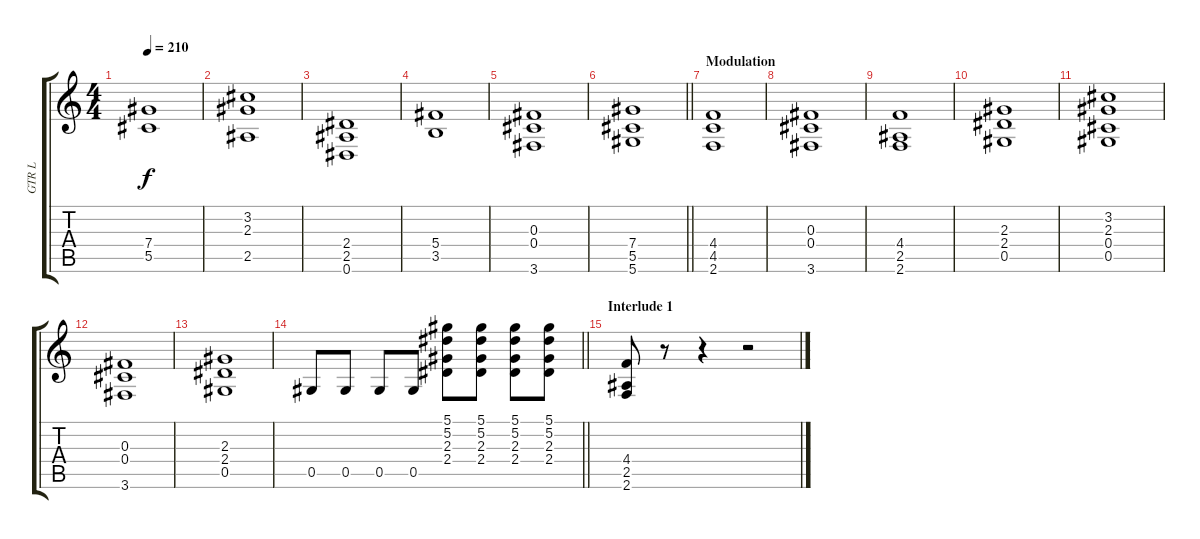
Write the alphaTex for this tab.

\track ("GTR L" "GTR L") {instrument distortionguitar}
\staff {score tabs}
\tuning (Eb4 Bb3 Gb3 Db3 Ab2 Eb2) {hide}
\ts (4 4)
\tempo 210
\clef g2
\ks c
(7.4 5.5).1{dy f} |
(3.2 2.3 2.5).1 |
(2.4 2.5 0.6).1 |
(5.4 3.5).1 |
(0.3 0.4 3.6).1 |
\barLineRight lightlight
(7.4 5.5 5.6).1 |
\section ("" "Modulation")
(4.4 4.5 2.6).1 |
(0.3 0.4 3.6).1 |
(4.4 2.5 2.6).1 |
(2.3 2.4 0.5).1 |
(3.2 2.3 0.4 0.5).1 |
(0.3 0.4 3.6).1 |
(2.3 2.4 0.5).1 |
\barLineRight lightlight
0.5.8 0.5.8 0.5.8 0.5.8 (5.1 5.2 2.3 2.4).8 (5.1 5.2 2.3 2.4).8 (5.1 5.2 2.3 2.4).8 (5.1 5.2 2.3 2.4).8 |
\section ("" "Interlude 1")
(4.4 2.5 2.6).8 r.8 r.4 r.2
